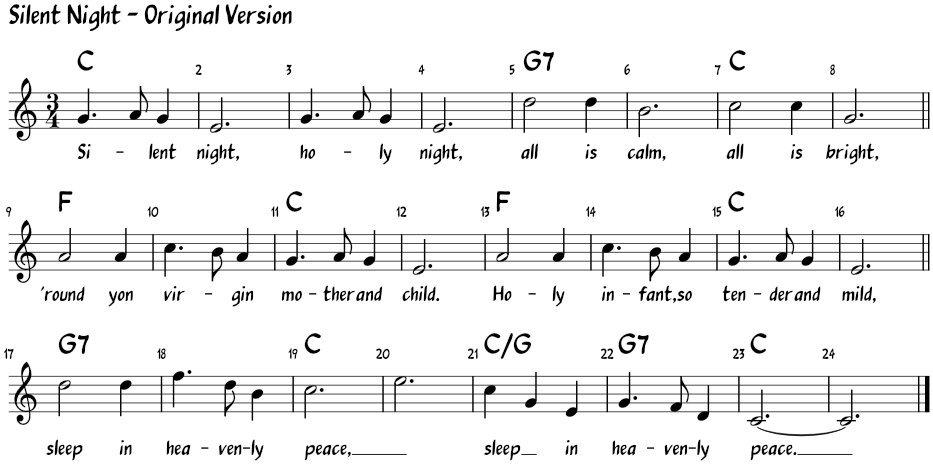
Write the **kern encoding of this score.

**kern	**text	**harte
*part1	*part1	*part1
*staff1	*staff1	*
*I"Piano	*	*
*I'Pno.	*	*
*clefG2	*	*
*k[]	*	*
*M3/4	*	*
=1	=1	=1
!LO:TX:a:t=Silent Night - Original Version	!	!
!	!LO:LY:b	!
4.g/	Si-	C:maj
8a/	.	.
!	!LO:LY:b	!
4g/	-lent	.
=2	=2	=2
!	!LO:LY:b	!
2.e/	night,	.
=3	=3	=3
!	!LO:LY:b	!
4.g/	ho-	.
8a/	.	.
!	!LO:LY:b	!
4g/	-ly	.
=4	=4	=4
!	!LO:LY:b	!
2.e/	night,	.
=5	=5	=5
!	!LO:LY:b	!LO:H:kt=7
2dd\	all	G:7
!	!LO:LY:b	!
4dd\	is	.
=6	=6	=6
!	!LO:LY:b	!
2.b\	calm,	.
=7	=7	=7
!	!LO:LY:b	!
2cc\	all	C:maj
!	!LO:LY:b	!
4cc\	is	.
=8	=8	=8
!	!LO:LY:b	!
2.g/	bright,	.
!!LO:LB:g=z
=9||	=9||	=9||
!	!LO:LY:b	!
2a/	'round	F:maj
!	!LO:LY:b	!
4a/	yon	.
=10	=10	=10
!	!LO:LY:b	!
4.cc\	vir-	.
8b\	.	.
!	!LO:LY:b	!
4a/	-gin	.
=11	=11	=11
!	!LO:LY:b	!
4.g/	mo-	C:maj
!	!LO:LY:b	!
8a/	ther	.
!	!LO:LY:b	!
4g/	and	.
=12	=12	=12
!	!LO:LY:b	!
2.e/	child.	.
=13	=13	=13
!	!LO:LY:b	!
2a/	Ho-	F:maj
!	!LO:LY:b	!
4a/	-ly	.
=14	=14	=14
!	!LO:LY:b	!
4.cc\	in-	.
!	!LO:LY:b	!
8b\	-fant,	.
!	!LO:LY:b	!
4a/	so	.
=15	=15	=15
!	!LO:LY:b	!
4.g/	ten-	C:maj
!	!LO:LY:b	!
8a/	-der	.
!	!LO:LY:b	!
4g/	and	.
=16	=16	=16
!	!LO:LY:b	!
2.e/	mild,	.
!!LO:LB:g=z
=17||	=17||	=17||
!	!LO:LY:b	!LO:H:kt=7
2dd\	sleep	G:7
!	!LO:LY:b	!
4dd\	in	.
=18	=18	=18
!	!LO:LY:b	!
4.ff\	hea-	.
!	!LO:LY:b	!
8dd\	-ven-	.
!	!LO:LY:b	!
4b\	-ly	.
=19	=19	=19
!	!LO:LY:b	!
2.cc\	peace,	C:maj
=20	=20	=20
2.ee\	.	.
=21	=21	=21
!	!LO:LY:b	!
4cc\	sleep	C:maj/5
4g/	.	.
!	!LO:LY:b	!
4e/	in	.
=22	=22	=22
!	!LO:LY:b	!LO:H:kt=7
4.g/	hea-	G:7
!	!LO:LY:b	!
8f/	-ven-	.
!	!LO:LY:b	!
4d/	-ly	.
=23	=23	=23
!	!LO:LY:b	!
[2.c/	peace.	C:maj
=24	=24	=24
2.c/]	.	.
==	==	==
*-	*-	*-
